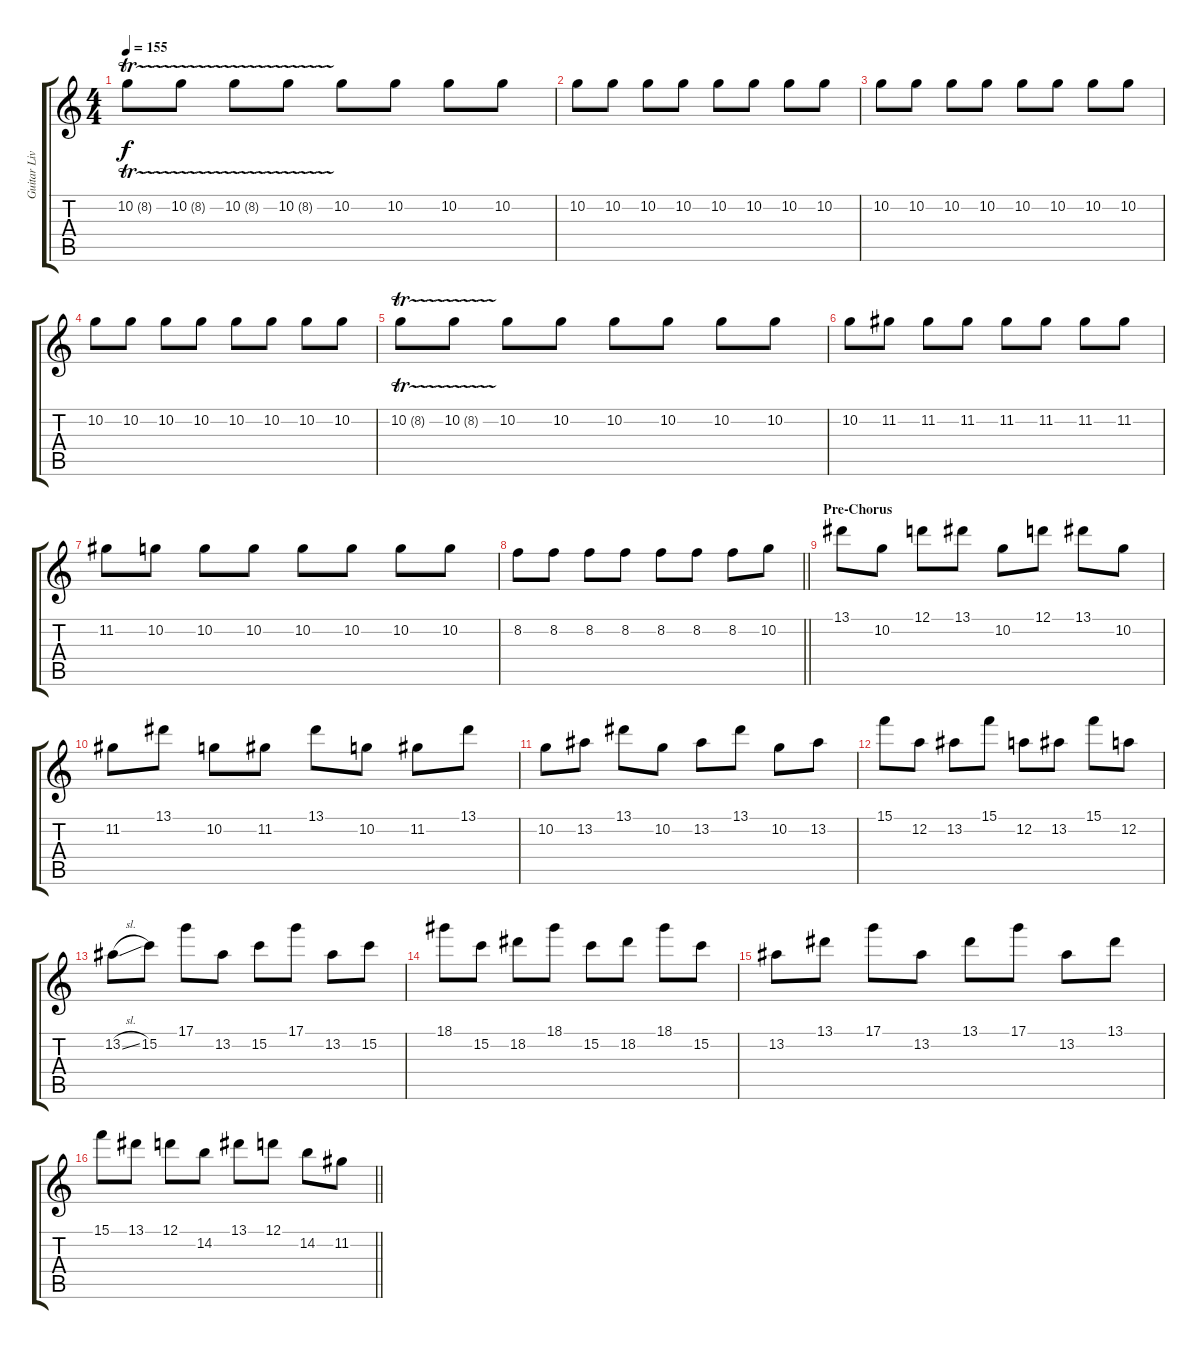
\track ("Guitar Live (-1 step version)" "Guitar Liv") {mute instrument acousticguitarsteel}
\staff {score tabs}
\tuning (D4 A3 F3 C3 G2 C2) {hide}
\ts (4 4)
\tempo 155
\clef g2
\ks c
10.2{tr (8 32)}.8{dy f} 10.2{tr (8 32)}.8 10.2{tr (8 32)}.8 10.2{tr (8 32)}.8 10.2.8 10.2.8 10.2.8 10.2.8 |
10.2.8 10.2.8 10.2.8 10.2.8 10.2.8 10.2.8 10.2.8 10.2.8 |
10.2.8 10.2.8 10.2.8 10.2.8 10.2.8 10.2.8 10.2.8 10.2.8 |
10.2.8 10.2.8 10.2.8 10.2.8 10.2.8 10.2.8 10.2.8 10.2.8 |
10.2{tr (8 32)}.8 10.2{tr (8 32)}.8 10.2.8 10.2.8 10.2.8 10.2.8 10.2.8 10.2.8 |
10.2.8 11.2.8 11.2.8 11.2.8 11.2.8 11.2.8 11.2.8 11.2.8 |
11.2.8 10.2.8 10.2.8 10.2.8 10.2.8 10.2.8 10.2.8 10.2.8 |
\barLineRight lightlight
8.2.8 8.2.8 8.2.8 8.2.8 8.2.8 8.2.8 8.2.8 10.2.8 |
\section ("" "Pre-Chorus")
13.1.8{volume 12 instrument distortionguitar} 10.2.8 12.1.8 13.1.8 10.2.8 12.1.8 13.1.8 10.2.8 |
11.2.8 13.1.8 10.2.8 11.2.8 13.1.8 10.2.8 11.2.8 13.1.8 |
10.2.8 13.2.8 13.1.8 10.2.8 13.2.8 13.1.8 10.2.8 13.2.8 |
15.1.8 12.2.8 13.2.8 15.1.8 12.2.8 13.2.8 15.1.8 12.2.8 |
13.2{sl}.8 15.2.8 17.1.8 13.2.8 15.2.8 17.1.8 13.2.8 15.2.8 |
18.1.8 15.2.8 18.2.8 18.1.8 15.2.8 18.2.8 18.1.8 15.2.8 |
13.2.8 13.1.8 17.1.8 13.2.8 13.1.8 17.1.8 13.2.8 13.1.8 |
\barLineRight lightlight
15.1.8 13.1.8 12.1.8 14.2.8 13.1.8 12.1.8 14.2.8 11.2.8
